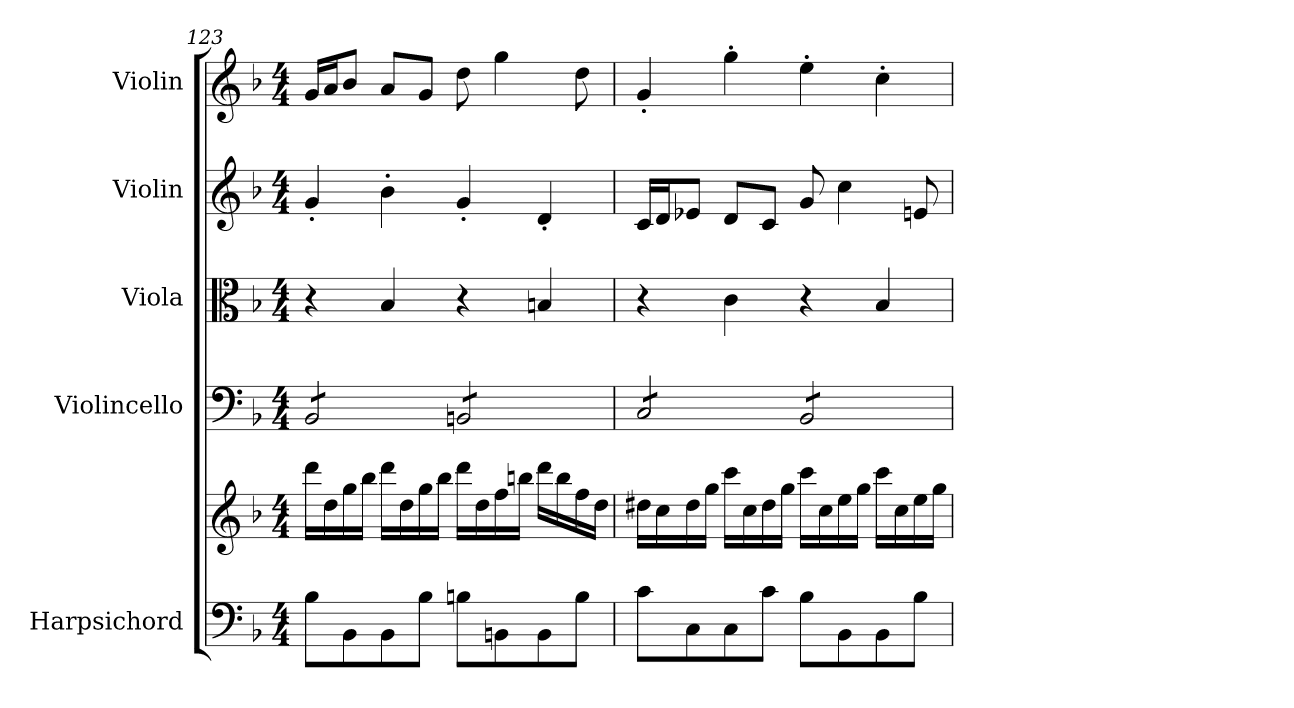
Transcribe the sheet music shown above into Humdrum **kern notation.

**kern	**kern	**kern	**kern	**kern	**kern
*part5	*part5	*part4	*part3	*part2	*part1
*staff6	*staff5	*staff4	*staff3	*staff2	*staff1
*I"Harpsichord	*	*I"Violincello	*I"Viola	*I"Violin	*I"Violin
*I'Hpschd	*	*I'Vc	*I'Vla	*I'Vln	*I'Vln
*clefF4	*clefG2	*clefF4	*clefC3	*clefG2	*clefG2
*k[b-]	*k[b-]	*k[b-]	*k[b-]	*k[b-]	*k[b-]
*M4/4	*M4/4	*M4/4	*M4/4	*M4/4	*M4/4
=123	=123	=123	=123	=123	=123
*	*	*tremolo	*	*	*
8B-\L	16ddd\LL	8BB-/L	4r	4g'/	16g/LL
.	16dd\	.	.	.	16a/J
8BB-\	16gg\	8BB-/	.	.	8b-/J
.	16bb-\JJ	.	.	.	.
8BB-\	16ddd\LL	8BB-/	4B-/	4b-'\	8a/L
.	16dd\	.	.	.	.
8B-\J	16gg\	8BB-/J	.	.	8g/J
.	16bb-\JJ	.	.	.	.
8Bn\L	16ddd\LL	8BBn/L	4r	4g'/	8dd\
.	16dd\	.	.	.	.
8BBn\	16ff\	8BBn/	.	.	4gg\
.	16bbn\JJ	.	.	.	.
8BB\	16ddd\LL	8BBn/	4Bn/	4d'/	.
.	16bb\	.	.	.	.
8B\J	16ff\	8BBn/J	.	.	8dd\
.	16dd\JJ	.	.	.	.
!!LO:PB:g=z
=124	=124	=124	=124	=124	=124
8c\L	16dd#X\LL	8C/L	4r	16c/LL	4g'/
.	16cc\	.	.	16d/J	.
8C\	16dd#\	8C/	.	8e-X/J	.
.	16gg\JJ	.	.	.	.
8C\	16ccc\LL	8C/	4c\	8d/L	4gg'\
.	16cc\	.	.	.	.
8c\J	16dd#\	8C/J	.	8c/J	.
.	16gg\JJ	.	.	.	.
8B-\L	16ccc\LL	8BB-/L	4r	8g/	4ee'\
.	16cc\	.	.	.	.
8BB-\	16ee\	8BB-/	.	4cc\	.
.	16gg\JJ	.	.	.	.
8BB-\	16ccc\LL	8BB-/	4B-/	.	4cc'\
.	16cc\	.	.	.	.
8B-\J	16ee\	8BB-/J	.	8en/	.
*	*	*Xtremolo	*	*	*
.	16gg\JJ	.	.	.	.
=	=	=	=	=	=
*-	*-	*-	*-	*-	*-
